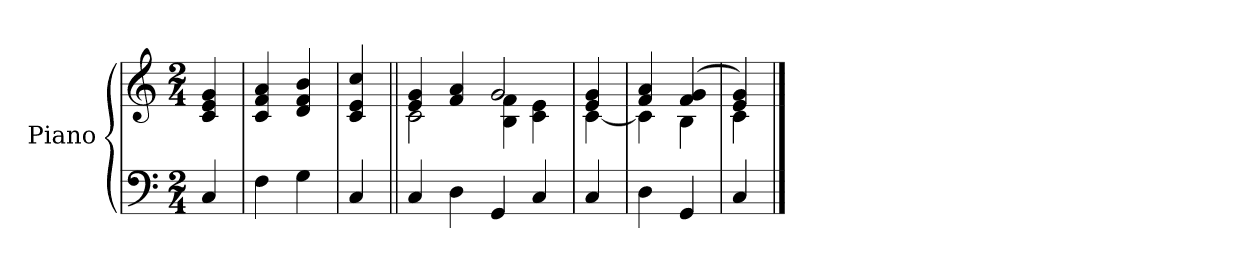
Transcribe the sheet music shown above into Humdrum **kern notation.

**kern	**kern
*part1	*part1
*staff2	*staff1
*I"Piano	*
*I'Pno.	*
*clefF4	*clefG2
*k[]	*k[]
*M2/4	*M2/4
=	=
4C	4c 4e 4g
=1	=1
4F	4c 4f 4a
4G	4d 4f 4b
=2	=2
4C	4c 4e 4cc
=3||	=3||
*	*^
4C	4e 4g	2c
4D	4f 4a	.
4GG	2g	4B 4f
4C	.	4c 4e
=4	=4	=4
4C	4e 4g	[4c
=5	=5	=5
4D	4f 4a	4c]
4GG	(4f 4g	4B
=6	=6	=6
4C	4e 4g)	4c
*	*v	*v
==	==
*-	*-
